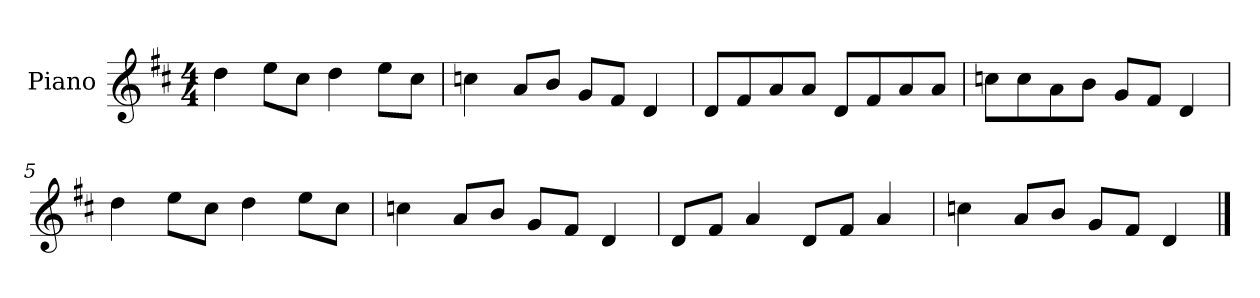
**kern
*part1
*staff1
*I"Piano
*I'P-no
*clefG2
*k[f#c#]
*M4/4
*MM90
=1
4dd\
8ee\L
8cc#\J
4dd\
8ee\L
8cc#\J
=2
4ccn\
8a/L
8b/J
8g/L
8f#/J
4d/
=3
8d/L
8f#/
8a/
8a/J
8d/L
8f#/
8a/
8a/J
=4
8ccn\L
8cc\
8a\
8b\J
8g/L
8f#/J
4d/
=5
4dd\
8ee\L
8cc#\J
4dd\
8ee\L
8cc#\J
!!LO:LB:g=z
=6
4ccn\
8a/L
8b/J
8g/L
8f#/J
4d/
=7
8d/L
8f#/J
4a/
8d/L
8f#/J
4a/
=8
4ccn\
8a/L
8b/J
8g/L
8f#/J
4d/
==
*-
